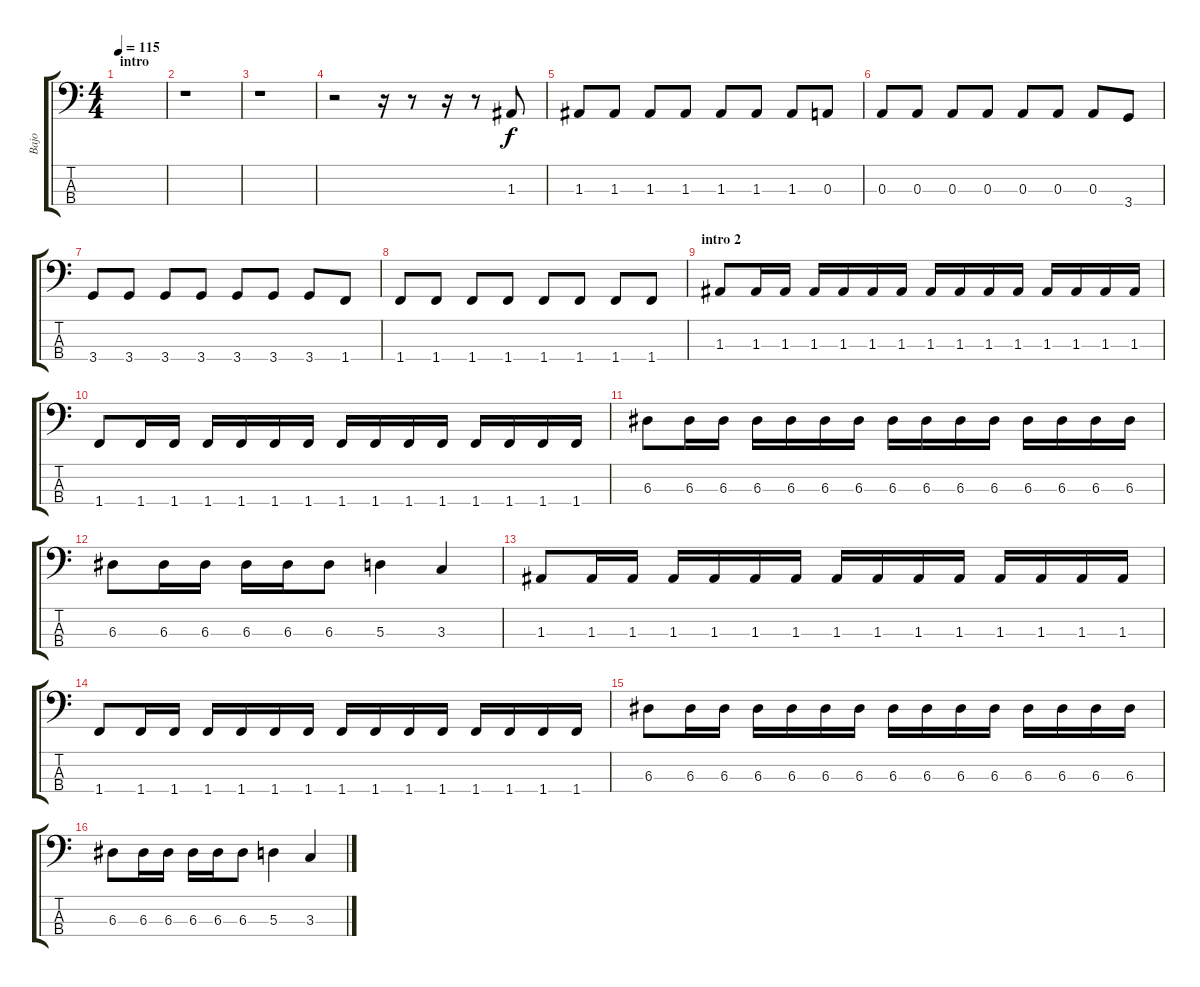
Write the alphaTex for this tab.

\track ("Bajo" "Bajo") {instrument electricbassfinger}
\staff {score tabs}
\tuning (G2 D2 A1 E1) {hide}
\ts (4 4)
\section ("" "intro")
\tempo 115
\clef f4
\ks c
|
r.1 |
r.1 |
r.2 r.16 r.8 r.16 r.8 1.3.8 |
1.3.8 1.3.8 1.3.8 1.3.8 1.3.8 1.3.8 1.3.8 0.3.8 |
0.3.8 0.3.8 0.3.8 0.3.8 0.3.8 0.3.8 0.3.8 3.4.8 |
3.4.8 3.4.8 3.4.8 3.4.8 3.4.8 3.4.8 3.4.8 1.4.8 |
1.4.8 1.4.8 1.4.8 1.4.8 1.4.8 1.4.8 1.4.8 1.4.8 |
\section ("" "intro 2")
1.3.8 1.3.16 1.3.16 1.3.16 1.3.16 1.3.16 1.3.16 1.3.16 1.3.16 1.3.16 1.3.16 1.3.16 1.3.16 1.3.16 1.3.16 |
1.4.8 1.4.16 1.4.16 1.4.16 1.4.16 1.4.16 1.4.16 1.4.16 1.4.16 1.4.16 1.4.16 1.4.16 1.4.16 1.4.16 1.4.16 |
6.3.8 6.3.16 6.3.16 6.3.16 6.3.16 6.3.16 6.3.16 6.3.16 6.3.16 6.3.16 6.3.16 6.3.16 6.3.16 6.3.16 6.3.16 |
6.3.8 6.3.16 6.3.16 6.3.16 6.3.16 6.3.8 5.3.4 3.3.4 |
1.3.8 1.3.16 1.3.16 1.3.16 1.3.16 1.3.16 1.3.16 1.3.16 1.3.16 1.3.16 1.3.16 1.3.16 1.3.16 1.3.16 1.3.16 |
1.4.8 1.4.16 1.4.16 1.4.16 1.4.16 1.4.16 1.4.16 1.4.16 1.4.16 1.4.16 1.4.16 1.4.16 1.4.16 1.4.16 1.4.16 |
6.3.8 6.3.16 6.3.16 6.3.16 6.3.16 6.3.16 6.3.16 6.3.16 6.3.16 6.3.16 6.3.16 6.3.16 6.3.16 6.3.16 6.3.16 |
6.3.8 6.3.16 6.3.16 6.3.16 6.3.16 6.3.8 5.3.4 3.3.4
